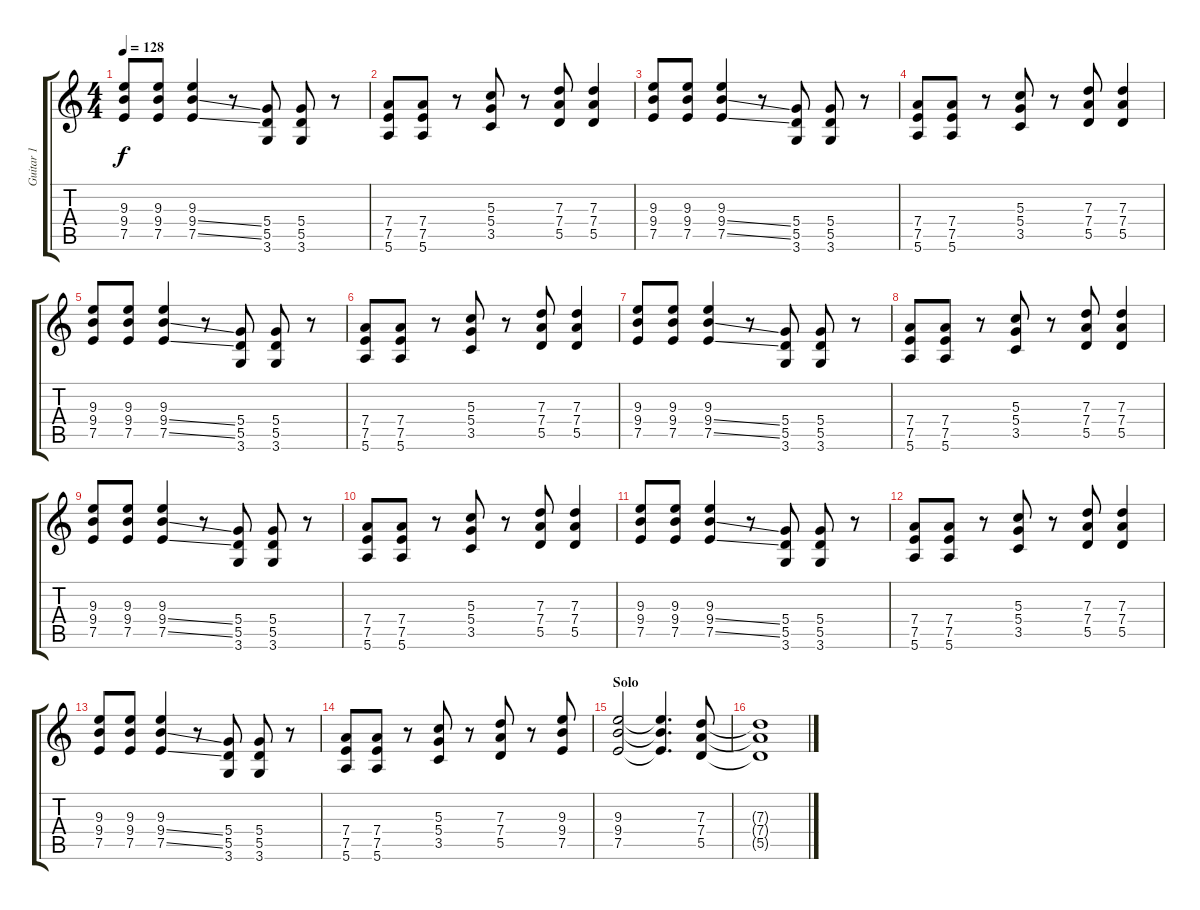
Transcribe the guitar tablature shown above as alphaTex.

\track ("Guitar 1" "Guitar 1") {instrument distortionguitar}
\staff {score tabs}
\tuning (E4 B3 G3 D3 A2 E2) {hide}
\ts (4 4)
\tempo 128
\clef g2
\ks c
(9.3 9.4 7.5).8{dy f} (9.3 9.4 7.5).8 (9.3 9.4{ss} 7.5{ss}).4 r.8 (5.4 5.5 3.6).8 (5.4 5.5 3.6).8 r.8 |
(7.4 7.5 5.6).8 (7.4 7.5 5.6).8 r.8 (5.3 5.4 3.5).8 r.8 (7.3 7.4 5.5).8 (7.3 7.4 5.5).4 |
(9.3 9.4 7.5).8 (9.3 9.4 7.5).8 (9.3 9.4{ss} 7.5{ss}).4 r.8 (5.4 5.5 3.6).8 (5.4 5.5 3.6).8 r.8 |
(7.4 7.5 5.6).8 (7.4 7.5 5.6).8 r.8 (5.3 5.4 3.5).8 r.8 (7.3 7.4 5.5).8 (7.3 7.4 5.5).4 |
(9.3 9.4 7.5).8 (9.3 9.4 7.5).8 (9.3 9.4{ss} 7.5{ss}).4 r.8 (5.4 5.5 3.6).8 (5.4 5.5 3.6).8 r.8 |
(7.4 7.5 5.6).8 (7.4 7.5 5.6).8 r.8 (5.3 5.4 3.5).8 r.8 (7.3 7.4 5.5).8 (7.3 7.4 5.5).4 |
(9.3 9.4 7.5).8 (9.3 9.4 7.5).8 (9.3 9.4{ss} 7.5{ss}).4 r.8 (5.4 5.5 3.6).8 (5.4 5.5 3.6).8 r.8 |
(7.4 7.5 5.6).8 (7.4 7.5 5.6).8 r.8 (5.3 5.4 3.5).8 r.8 (7.3 7.4 5.5).8 (7.3 7.4 5.5).4 |
(9.3 9.4 7.5).8 (9.3 9.4 7.5).8 (9.3 9.4{ss} 7.5{ss}).4 r.8 (5.4 5.5 3.6).8 (5.4 5.5 3.6).8 r.8 |
(7.4 7.5 5.6).8 (7.4 7.5 5.6).8 r.8 (5.3 5.4 3.5).8 r.8 (7.3 7.4 5.5).8 (7.3 7.4 5.5).4 |
(9.3 9.4 7.5).8 (9.3 9.4 7.5).8 (9.3 9.4{ss} 7.5{ss}).4 r.8 (5.4 5.5 3.6).8 (5.4 5.5 3.6).8 r.8 |
(7.4 7.5 5.6).8 (7.4 7.5 5.6).8 r.8 (5.3 5.4 3.5).8 r.8 (7.3 7.4 5.5).8 (7.3 7.4 5.5).4 |
(9.3 9.4 7.5).8 (9.3 9.4 7.5).8 (9.3 9.4{ss} 7.5{ss}).4 r.8 (5.4 5.5 3.6).8 (5.4 5.5 3.6).8 r.8 |
(7.4 7.5 5.6).8 (7.4 7.5 5.6).8 r.8 (5.3 5.4 3.5).8 r.8 (7.3 7.4 5.5).8 r.8 (9.3 9.4 7.5).8 |
\section ("" "Solo")
(9.3 9.4 7.5).2 (9.3{t} 9.4{t} 7.5{t}).4{d} (7.3 7.4 5.5).8 |
(7.3{t} 7.4{t} 5.5{t}).1
